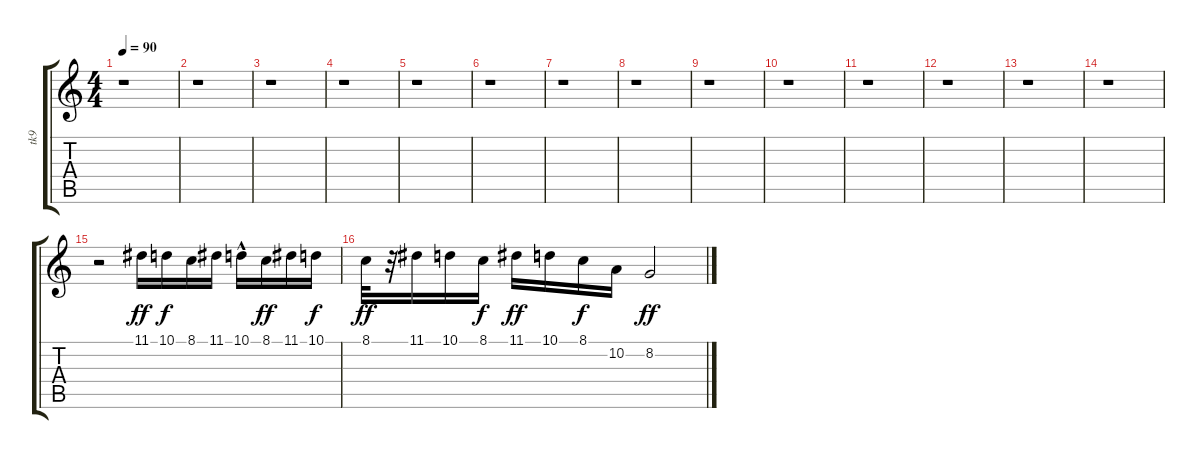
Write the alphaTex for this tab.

\track ("tk9" "tk9") {instrument violin}
\staff {score tabs}
\tuning (E4 B3 G3 D3 A2 E2) {hide}
\ts (4 4)
\tempo 90
\clef g2
\ks c
r.1{dy f} |
r.1 |
r.1 |
r.1 |
r.1 |
r.1 |
r.1 |
r.1 |
r.1 |
r.1 |
r.1 |
r.1 |
r.1 |
r.1 |
r.2 11.1.16{dy ff} 10.1.16{dy f} 8.1.16 11.1.16 10.1{hac}.16 8.1.16{dy ff} 11.1.16 10.1.16{dy f} |
8.1.32{dy ff} r.32 11.1.16 10.1.16 8.1.16{dy f} 11.1.16{dy ff} 10.1.16 8.1.16{dy f} 10.2.16 8.2.2{dy ff}
